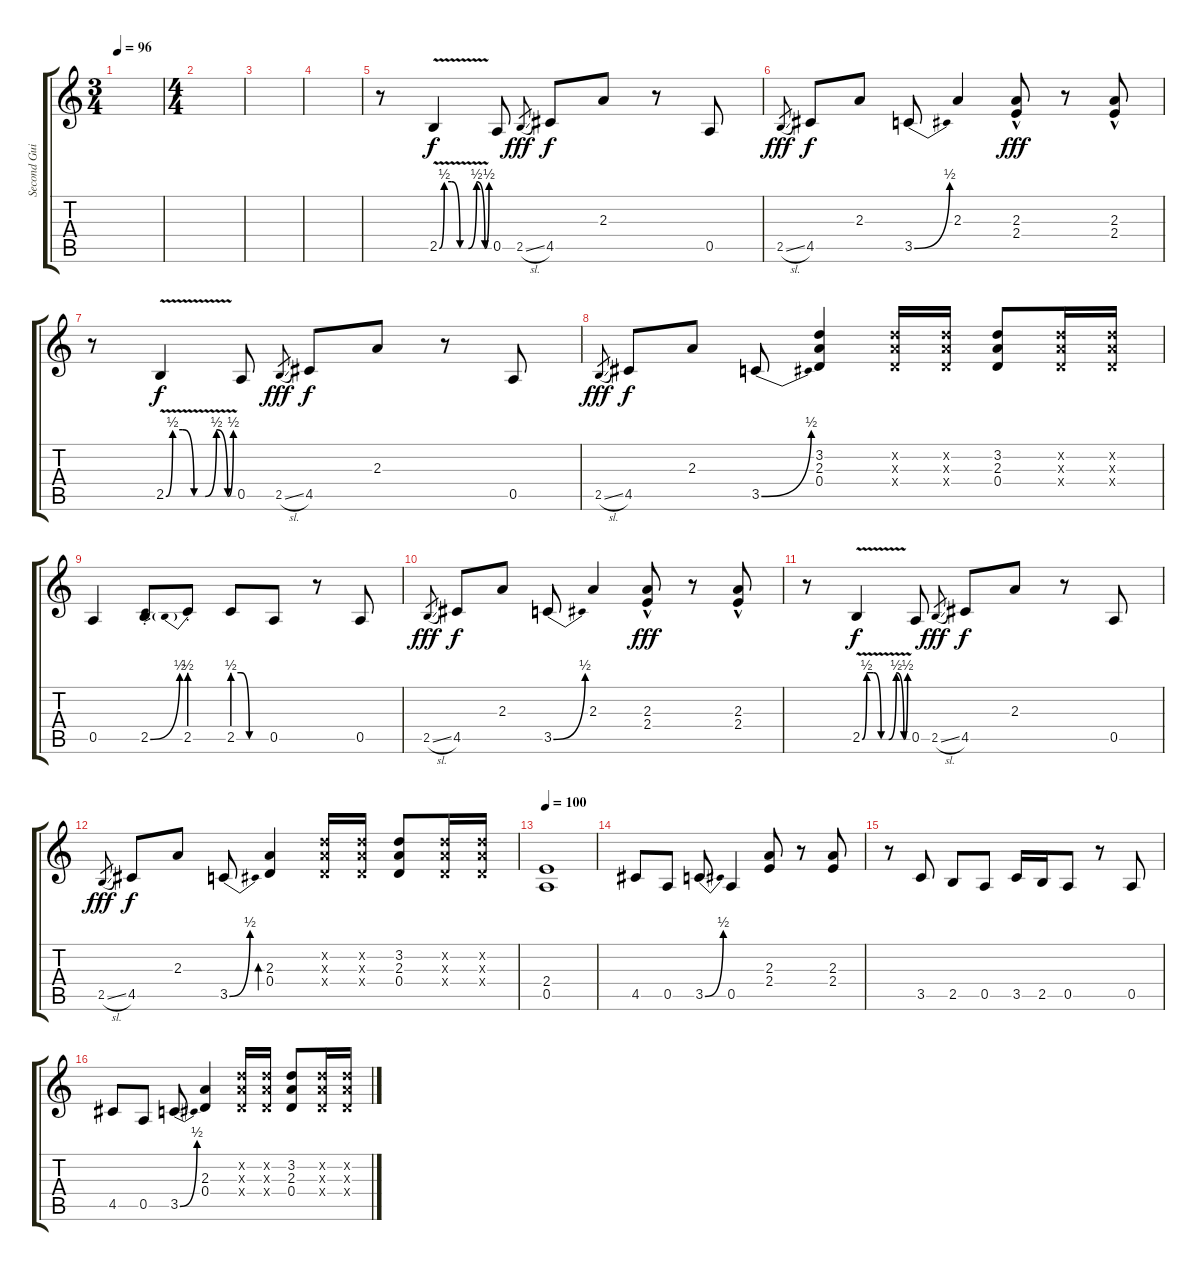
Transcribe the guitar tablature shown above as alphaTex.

\track ("Second Guitar" "Second Gui") {instrument overdrivenguitar}
\staff {score tabs}
\tuning (E4 B3 G3 D3 A2 E2) {hide}
\ts (3 4)
\tempo 96
\clef g2
\ks c
|
\ts (4 4)
|
|
|
r.8 2.5{be (custom 0 0 6 2 15 2 25 0 35 0 45 2 55 0 60 2) v}.4 0.5.8 2.5{sl}.8{gr dy fff} 4.5.8{dy f} 2.3.8 r.8 0.5.8 |
2.5{sl}.8{gr dy fff} 4.5.8{dy f} 2.3.8 3.5{be (bend 0 0 60 2)}.8 2.3.4 (2.3{hac} 2.4{hac}).8{dy fff} r.8 (2.3{hac} 2.4{hac}).8 |
r.8 2.5{be (custom 0 0 6 2 15 2 25 0 35 0 45 2 55 0 60 2) v}.4{dy f} 0.5.8 2.5{sl}.8{gr dy fff} 4.5.8{dy f} 2.3.8 r.8 0.5.8 |
2.5{sl}.8{gr dy fff} 4.5.8{dy f} 2.3.8 3.5{be (bend 0 0 60 2)}.8 (3.2 2.3 0.4).4 (3.2{x} 2.3{x} 0.4{x}).16 (3.2{x} 2.3{x} 0.4{x}).16 (3.2 2.3 0.4).8 (3.2{x} 2.3{x} 0.4{x}).16 (3.2{x} 2.3{x} 0.4{x}).16 |
0.5.4 2.5{be (bend 0 0 60 2) st}.8 2.5{be (prebend 0 2 60 2) st}.8 2.5{be (custom 0 2 15 2 30 0 60 0)}.8 0.5.8 r.8 0.5.8 |
2.5{sl}.8{gr dy fff} 4.5.8{dy f} 2.3.8 3.5{be (bend 0 0 60 2)}.8 2.3.4 (2.3{hac} 2.4{hac}).8{dy fff} r.8 (2.3{hac} 2.4{hac}).8 |
r.8 2.5{be (custom 0 0 6 2 15 2 25 0 35 0 45 2 55 0 60 2) v}.4{dy f} 0.5.8 2.5{sl}.8{gr dy fff} 4.5.8{dy f} 2.3.8 r.8 0.5.8 |
2.5{sl}.8{gr dy fff} 4.5.8{dy f} 2.3.8 3.5{be (bend 0 0 60 2)}.8 (2.3 0.4).4{bd 240} (3.2{x} 2.3{x} 0.4{x}).16 (3.2{x} 2.3{x} 0.4{x}).16 (3.2 2.3 0.4).8 (3.2{x} 2.3{x} 0.4{x}).16 (3.2{x} 2.3{x} 0.4{x}).16 |
\tempo 100
(2.4 0.5).1 |
4.5.8 0.5.8 3.5{be (bend 0 0 60 2)}.8 0.5.4 (2.3 2.4).8 r.8 (2.3 2.4).8 |
r.8 3.5.8 2.5.8 0.5.8 3.5.16 2.5.16 0.5.8 r.8 0.5.8 |
4.5.8 0.5.8 3.5{be (bend 0 0 60 2)}.8 (2.3 0.4).4 (3.2{x} 2.3{x} 0.4{x}).16 (3.2{x} 2.3{x} 0.4{x}).16 (3.2 2.3 0.4).8 (3.2{x} 2.3{x} 0.4{x}).16 (3.2{x} 2.3{x} 0.4{x}).16
